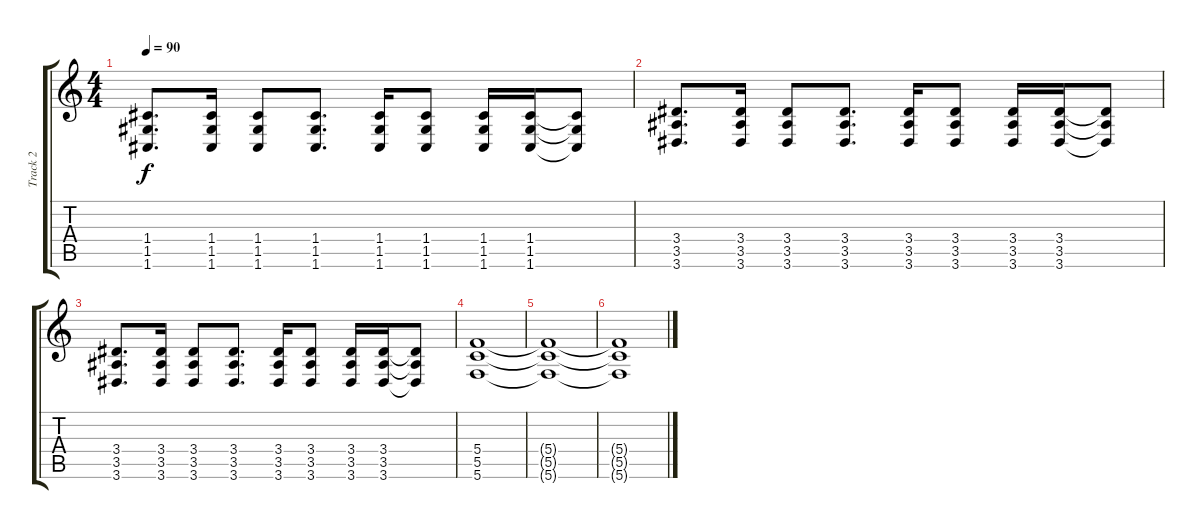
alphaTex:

\track ("Track 2" "Track 2") {instrument distortionguitar}
\staff {score tabs}
\tuning (D4 A3 F3 C3 G2 C2) {hide}
\ts (4 4)
\tempo 90
\clef g2
\ks c
(1.4 1.5 1.6).8{d dy f} (1.4 1.5 1.6).16 (1.4 1.5 1.6).8 (1.4 1.5 1.6).8{d} (1.4 1.5 1.6).16 (1.4 1.5 1.6).8 (1.4 1.5 1.6).16 (1.4 1.5 1.6).16 (1.4{t} 1.5{t} 1.6{t}).8 |
(3.4 3.5 3.6).8{d} (3.4 3.5 3.6).16 (3.4 3.5 3.6).8 (3.4 3.5 3.6).8{d} (3.4 3.5 3.6).16 (3.4 3.5 3.6).8 (3.4 3.5 3.6).16 (3.4 3.5 3.6).16 (3.4{t} 3.5{t} 3.6{t}).8 |
(3.4 3.5 3.6).8{d} (3.4 3.5 3.6).16 (3.4 3.5 3.6).8 (3.4 3.5 3.6).8{d} (3.4 3.5 3.6).16 (3.4 3.5 3.6).8 (3.4 3.5 3.6).16 (3.4 3.5 3.6).16 (3.4{t} 3.5{t} 3.6{t}).8 |
(5.4 5.5 5.6).1 |
(5.4{t} 5.5{t} 5.6{t}).1{volume 0} |
(5.4{t} 5.5{t} 5.6{t}).1
